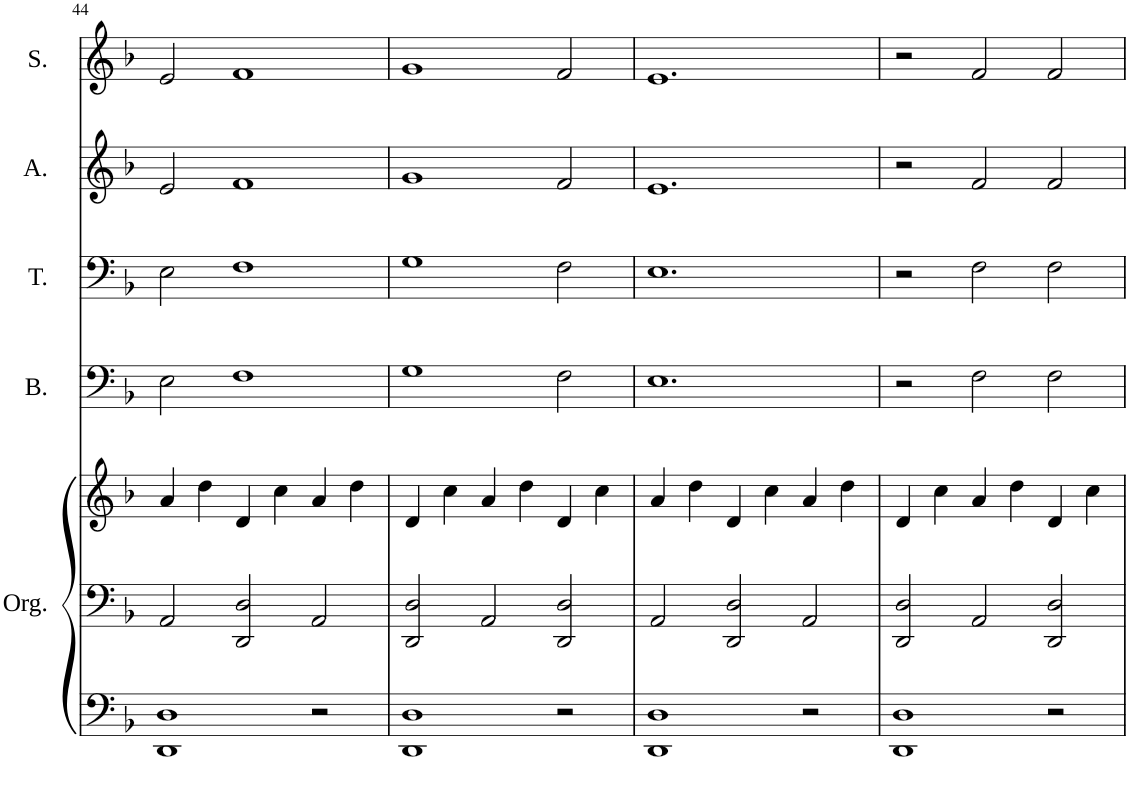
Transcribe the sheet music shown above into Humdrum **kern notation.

**kern	**kern	**kern	**kern	**kern	**kern	**kern
*part5	*part5	*part5	*part4	*part3	*part2	*part1
*staff7	*staff6	*staff5	*staff4	*staff3	*staff2	*staff1
*I"Organ	*	*	*I"Bass	*I"Tenor	*I"Alto	*I"Soprano
*I'Org.	*	*	*I'B.	*I'T.	*I'A.	*I'S.
!!LO:PB:g=z
*clefF4	*clefF4	*clefG2	*clefF4	*clefF4	*clefG2	*clefG2
*k[b-]	*k[b-]	*k[b-]	*k[b-]	*k[b-]	*k[b-]	*k[b-]
*M6/4	*M6/4	*M6/4	*M6/4	*M6/4	*M6/4	*M6/4
=44	=44	=44	=44	=44	=44	=44
1DD 1D	2AA/	4a/	2E\	2E\	2e/	2e/
.	.	4dd\	.	.	.	.
.	2DD/ 2D/	4d/	1F	1F	1f	1f
.	.	4cc\	.	.	.	.
2r	2AA/	4a/	.	.	.	.
.	.	4dd\	.	.	.	.
=45	=45	=45	=45	=45	=45	=45
1DD 1D	2DD/ 2D/	4d/	1G	1G	1g	1g
.	.	4cc\	.	.	.	.
.	2AA/	4a/	.	.	.	.
.	.	4dd\	.	.	.	.
2r	2DD/ 2D/	4d/	2F\	2F\	2f/	2f/
.	.	4cc\	.	.	.	.
=46	=46	=46	=46	=46	=46	=46
1DD 1D	2AA/	4a/	1.E	1.E	1.e	1.e
.	.	4dd\	.	.	.	.
.	2DD/ 2D/	4d/	.	.	.	.
.	.	4cc\	.	.	.	.
2r	2AA/	4a/	.	.	.	.
.	.	4dd\	.	.	.	.
=47	=47	=47	=47	=47	=47	=47
1DD 1D	2DD/ 2D/	4d/	2r	2r	2r	2r
.	.	4cc\	.	.	.	.
.	2AA/	4a/	2F\	2F\	2f/	2f/
.	.	4dd\	.	.	.	.
2r	2DD/ 2D/	4d/	2F\	2F\	2f/	2f/
.	.	4cc\	.	.	.	.
=	=	=	=	=	=	=
*-	*-	*-	*-	*-	*-	*-
